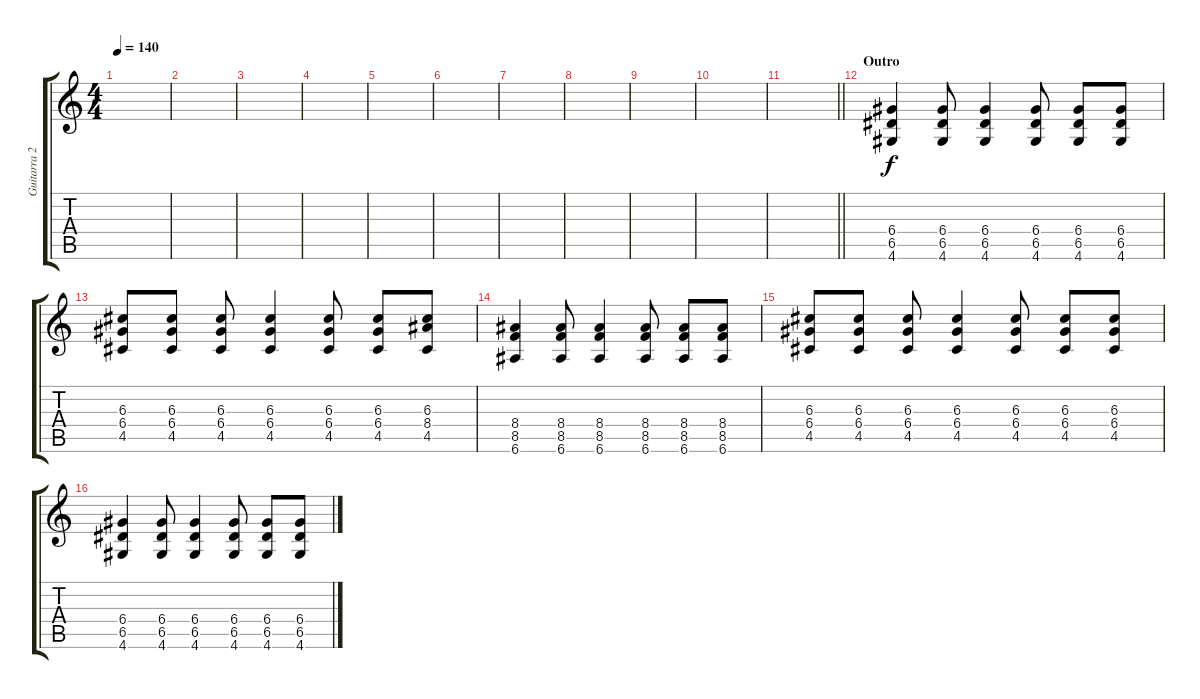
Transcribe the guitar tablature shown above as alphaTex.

\track ("Guitarra 2" "Guitarra 2") {instrument distortionguitar}
\staff {score tabs}
\tuning (E4 B3 G3 D3 A2 E2) {hide}
\ts (4 4)
\tempo 140
\clef g2
\ks c
|
|
|
|
|
|
|
|
|
|
\barLineRight lightlight
|
\section ("" "Outro")
(6.4 6.5 4.6).4{volume 13 balance 7} (6.4 6.5 4.6).8 (6.4 6.5 4.6).4 (6.4 6.5 4.6).8 (6.4 6.5 4.6).8 (6.4 6.5 4.6).8 |
(6.3 6.4 4.5).8 (6.3 6.4 4.5).8 (6.3 6.4 4.5).8 (6.3 6.4 4.5).4 (6.3 6.4 4.5).8 (6.3 6.4 4.5).8 (6.3 8.4 4.5).8 |
(8.4 8.5 6.6).4 (8.4 8.5 6.6).8 (8.4 8.5 6.6).4 (8.4 8.5 6.6).8 (8.4 8.5 6.6).8 (8.4 8.5 6.6).8 |
(6.3 6.4 4.5).8 (6.3 6.4 4.5).8 (6.3 6.4 4.5).8 (6.3 6.4 4.5).4 (6.3 6.4 4.5).8 (6.3 6.4 4.5).8 (6.3 6.4 4.5).8 |
(6.4 6.5 4.6).4{volume 13 balance 7} (6.4 6.5 4.6).8 (6.4 6.5 4.6).4 (6.4 6.5 4.6).8 (6.4 6.5 4.6).8 (6.4 6.5 4.6).8
